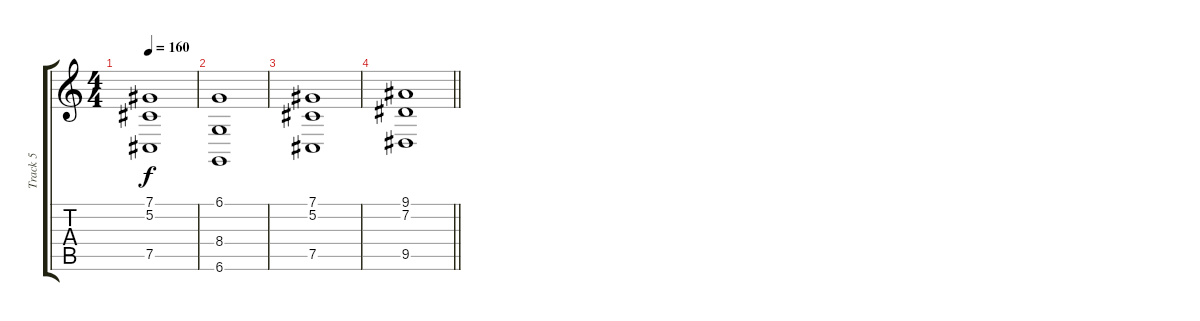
\track ("Track 5" "Track 5") {instrument choiraahs}
\staff {score tabs}
\tuning (Db4 Ab3 E3 B2 Gb2 Db2) {hide}
\ts (4 4)
\tempo 160
\clef g2
\ks c
(7.1 5.2 7.5).1{dy f} |
(6.1 8.4 6.6).1 |
(7.1 5.2 7.5).1 |
\barLineRight lightlight
(9.1 7.2 9.5).1
